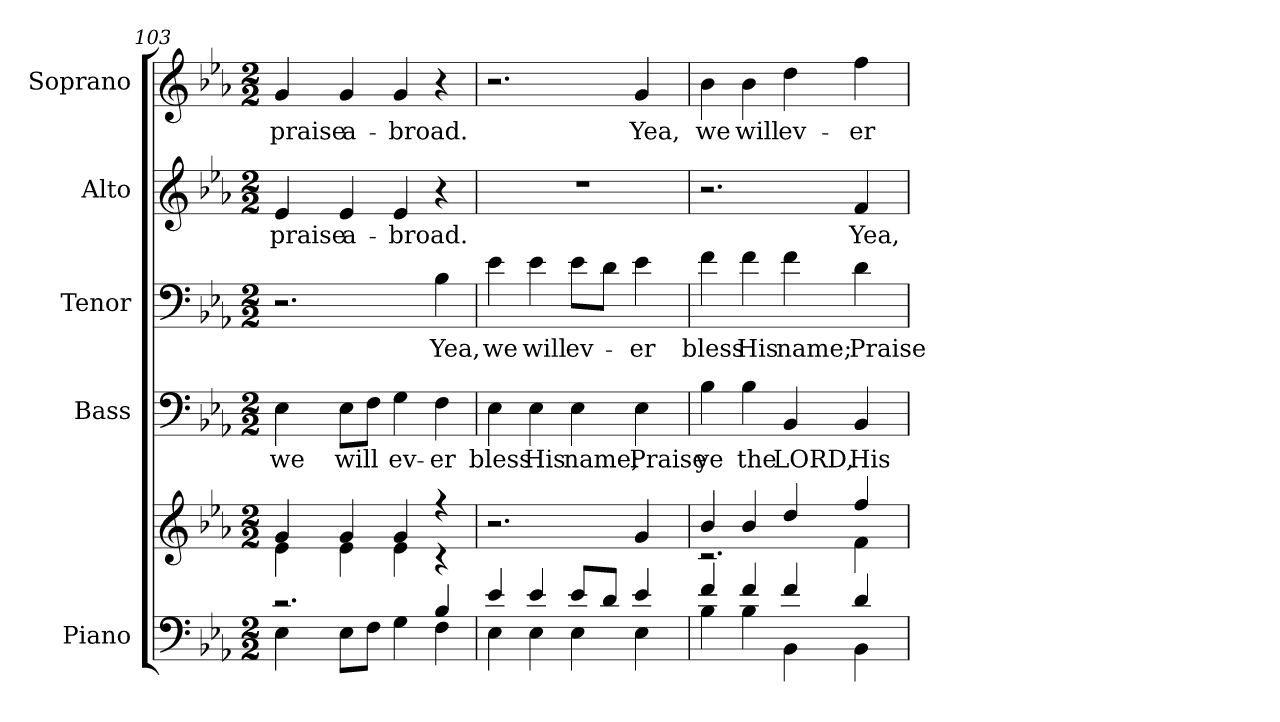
**kern	**kern	**kern	**text	**kern	**text	**kern	**text	**kern	**text
*part5	*part5	*part4	*part4	*part3	*part3	*part2	*part2	*part1	*part1
*staff6	*staff5	*staff4	*staff4	*staff3	*staff3	*staff2	*staff2	*staff1	*staff1
*I"Piano	*	*I"Bass	*	*I"Tenor	*	*I"Alto	*	*I"Soprano	*
*I'Pno.	*	*I'B.	*	*I'T.	*	*I'A.	*	*I'S.	*
*clefF4	*clefG2	*clefF4	*	*clefF4	*	*clefG2	*	*clefG2	*
*k[b-e-a-]	*k[b-e-a-]	*k[b-e-a-]	*	*k[b-e-a-]	*	*k[b-e-a-]	*	*k[b-e-a-]	*
*E-:	*E-:	*E-:	*	*E-:	*	*E-:	*	*E-:	*
*M2/2	*M2/2	*M2/2	*	*M2/2	*	*M2/2	*	*M2/2	*
=103	=103	=103	=103	=103	=103	=103	=103	=103	=103
*^	*^	*	*	*	*	*	*	*	*
!	!	!	!	!	!LO:LY:b:color=#000000	!	!	!	!	!	!
!	!	!	!	!	!	!	!	!	!LO:LY:b:color=#000000	!	!
!	!	!	!	!	!	!	!	!	!	!	!LO:LY:b:color=#000000
2.r	4E-i\	4gi/	4e-i\	4E-i\	we	2.r	.	4e-i/	praise	4gi/	praise
!	!	!	!	!	!LO:LY:b:color=#000000	!	!	!	!	!	!
!	!	!	!	!	!	!	!	!	!LO:LY:b:color=#000000	!	!
!	!	!	!	!	!	!	!	!	!	!	!LO:LY:b:color=#000000
.	8E-i\L	4gi/	4e-i\	8E-i\L	will	.	.	4e-i/	a-	4gi/	a-
.	8Fi\J	.	.	8Fi\J	.	.	.	.	.	.	.
!	!	!	!	!	!LO:LY:b:color=#000000	!	!	!	!	!	!
!	!	!	!	!	!	!	!	!	!LO:LY:b:color=#000000	!	!
!	!	!	!	!	!	!	!	!	!	!	!LO:LY:b:color=#000000
.	4Gi\	4gi/	4e-i\	4Gi\	ev-	.	.	4e-i/	-broad.	4gi/	-broad.
!	!	!	!	!	!LO:LY:b:color=#000000	!	!	!	!	!	!
!	!	!	!	!	!	!	!LO:LY:b:color=#000000	!	!	!	!
4B-i/	4Fi\	4r	4r	4Fi\	-er	4B-i\	Yea,	4r	.	4r	.
*	*	*v	*v	*	*	*	*	*	*	*	*
=104	=104	=104	=104	=104	=104	=104	=104	=104	=104	=104
*	*	*^	*	*	*	*	*	*	*	*
!	!	!	!	!	!LO:LY:b:color=#000000	!	!	!	!	!	!
*	*	*v	*v	*	*	*	*	*	*	*	*
*	*	*^	*	*	*	*	*	*	*	*
!	!	!	!	!	!	!	!LO:LY:b:color=#000000	!	!	!	!
*	*	*v	*v	*	*	*	*	*	*	*	*
4e-i/	4E-i\	2.r	4E-i\	bless	4e-i\	we	1r	.	2.r	.
!	!	!	!	!LO:LY:b:color=#000000	!	!	!	!	!	!
!	!	!	!	!	!	!LO:LY:b:color=#000000	!	!	!	!
4e-i/	4E-i\	.	4E-i\	His	4e-i\	will	.	.	.	.
!	!	!	!	!LO:LY:b:color=#000000	!	!	!	!	!	!
!	!	!	!	!	!	!LO:LY:b:color=#000000	!	!	!	!
8e-i/L	4E-i\	.	4E-i\	name;	8e-i\L	ev-	.	.	.	.
8di/J	.	.	.	.	8di\J	.	.	.	.	.
!	!	!	!	!LO:LY:b:color=#000000	!	!	!	!	!	!
!	!	!	!	!	!	!LO:LY:b:color=#000000	!	!	!	!
!	!	!	!	!	!	!	!	!	!	!LO:LY:b:color=#000000
4e-i/	4E-i\	4gi/	4E-i\	Praise	4e-i\	-er	.	.	4gi/	Yea,
!!LO:LB:g=z
=105	=105	=105	=105	=105	=105	=105	=105	=105	=105	=105
*	*	*^	*	*	*	*	*	*	*	*
!	!	!	!	!	!LO:LY:b:color=#000000	!	!	!	!	!	!
!	!	!	!	!	!	!	!LO:LY:b:color=#000000	!	!	!	!
!	!	!	!	!	!	!	!	!	!	!	!LO:LY:b:color=#000000
4fi/	4B-i\	4b-i/	2.r	4B-i\	ye	4fi\	bless	2.r	.	4b-i\	we
!	!	!	!	!	!LO:LY:b:color=#000000	!	!	!	!	!	!
!	!	!	!	!	!	!	!LO:LY:b:color=#000000	!	!	!	!
!	!	!	!	!	!	!	!	!	!	!	!LO:LY:b:color=#000000
4fi/	4B-i\	4b-i/	.	4B-i\	the	4fi\	His	.	.	4b-i\	will
!	!	!	!	!	!LO:LY:b:color=#000000	!	!	!	!	!	!
!	!	!	!	!	!	!	!LO:LY:b:color=#000000	!	!	!	!
!	!	!	!	!	!	!	!	!	!	!	!LO:LY:b:color=#000000
4fi/	4BB-i\	4ddi/	.	4BB-i/	LORD,	4fi\	name;	.	.	4ddi\	ev-
!	!	!	!	!	!LO:LY:b:color=#000000	!	!	!	!	!	!
!	!	!	!	!	!	!	!LO:LY:b:color=#000000	!	!	!	!
!	!	!	!	!	!	!	!	!	!LO:LY:b:color=#000000	!	!
!	!	!	!	!	!	!	!	!	!	!	!LO:LY:b:color=#000000
4di/	4BB-i\	4ffi/	4fi\	4BB-i/	His	4di\	Praise	4fi/	Yea,	4ffi\	-er
*v	*v	*	*	*	*	*	*	*	*	*	*
*	*v	*v	*	*	*	*	*	*	*	*
=	=	=	=	=	=	=	=	=	=
*-	*-	*-	*-	*-	*-	*-	*-	*-	*-
